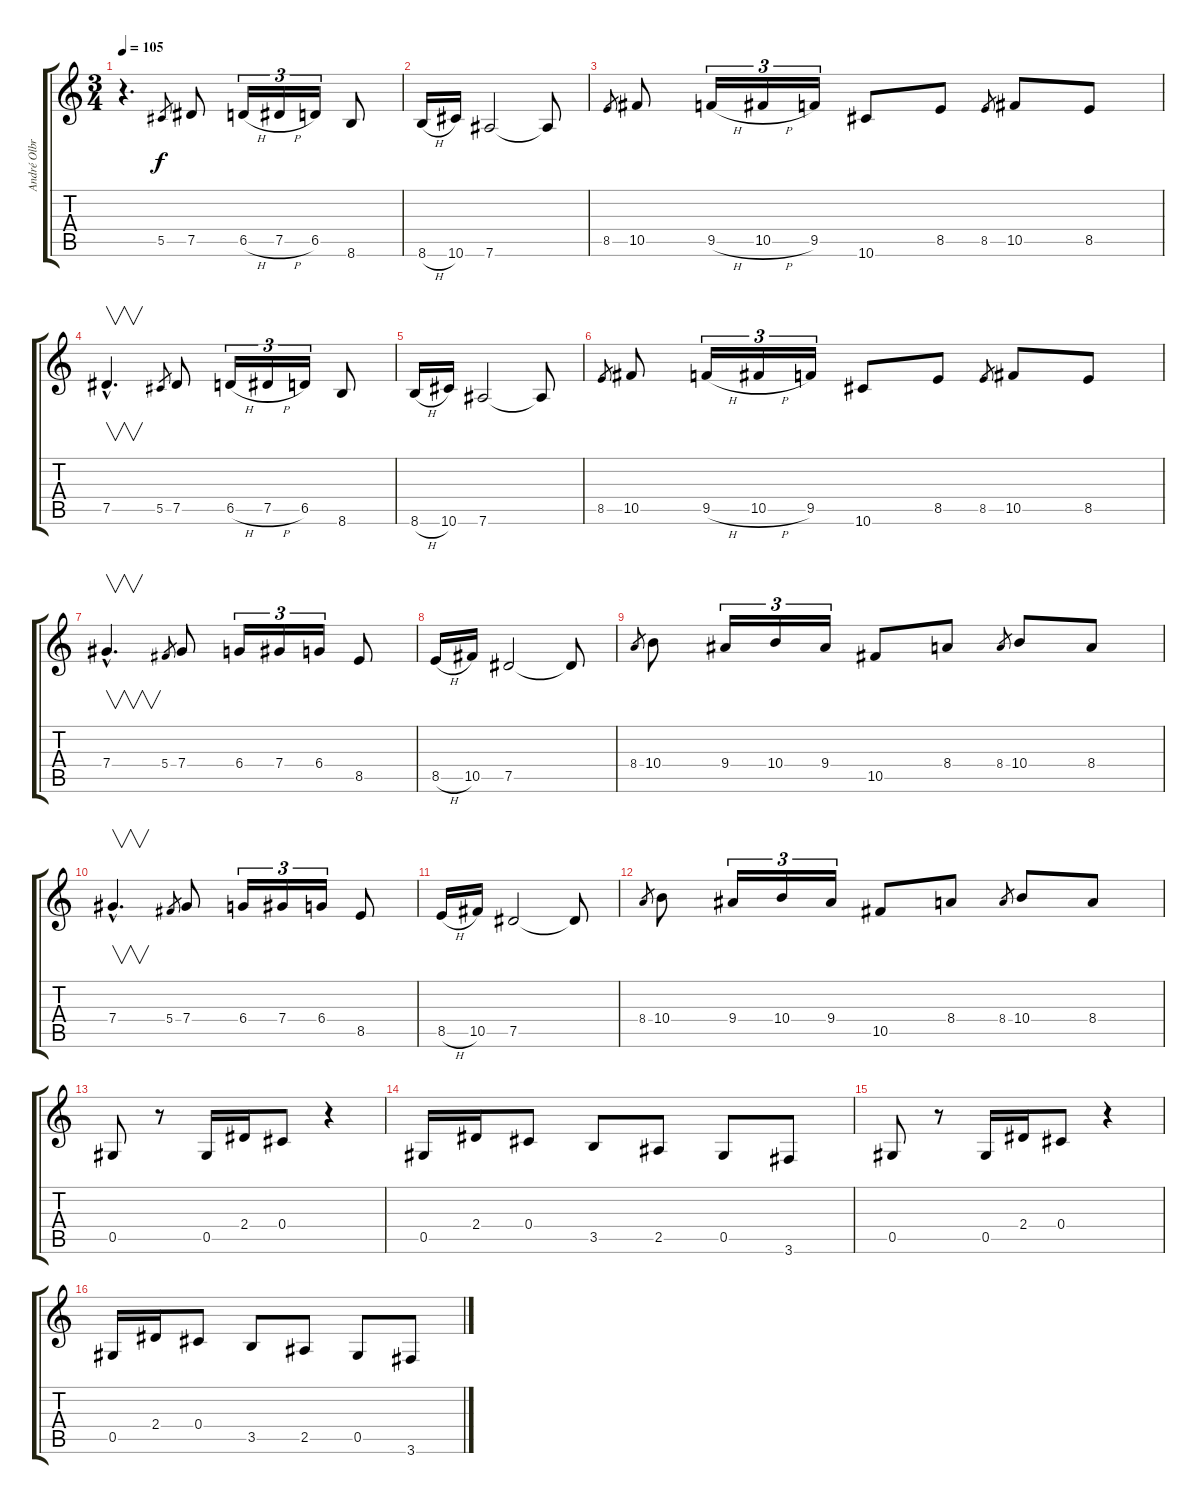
\track ("André Olbrich" "André Olbr") {instrument distortionguitar}
\staff {score tabs}
\tuning (Eb4 Bb3 Gb3 Db3 Ab2 Eb2) {hide}
\ts (3 4)
\tempo 105
\clef g2
\ks c
r.4{d dy f instrument distortionguitar} 5.5.8{gr} 7.5.8 6.5{h}.16{tu (3 2)} 7.5{h}.16{tu (3 2)} 6.5.16{tu (3 2)} 8.6.8 |
8.6{h}.16 10.6.16 7.6.2 7.6{t}.8 |
8.5.8{gr} 10.5.8 9.5{h}.16{tu (3 2)} 10.5{h}.16{tu (3 2)} 9.5.16{tu (3 2)} 10.6.8 8.5.8 8.5.8{gr} 10.5.8 8.5.8 |
7.5{hac}.4{v d} 5.5.8{gr} 7.5.8 6.5{h}.16{tu (3 2)} 7.5{h}.16{tu (3 2)} 6.5.16{tu (3 2)} 8.6.8 |
8.6{h}.16 10.6.16 7.6.2 7.6{t}.8 |
8.5.8{gr} 10.5.8 9.5{h}.16{tu (3 2)} 10.5{h}.16{tu (3 2)} 9.5.16{tu (3 2)} 10.6.8 8.5.8 8.5.8{gr} 10.5.8 8.5.8 |
7.4{hac}.4{v d} 5.4.8{gr} 7.4.8 6.4.16{tu (3 2)} 7.4.16{tu (3 2)} 6.4.16{tu (3 2)} 8.5.8 |
8.5{h}.16 10.5.16 7.5.2 7.5{t}.8 |
8.4.8{gr} 10.4.8 9.4.16{tu (3 2)} 10.4.16{tu (3 2)} 9.4.16{tu (3 2)} 10.5.8 8.4.8 8.4.8{gr} 10.4.8 8.4.8 |
7.4{hac}.4{v d} 5.4.8{gr} 7.4.8 6.4.16{tu (3 2)} 7.4.16{tu (3 2)} 6.4.16{tu (3 2)} 8.5.8 |
8.5{h}.16 10.5.16 7.5.2 7.5{t}.8 |
8.4.8{gr} 10.4.8 9.4.16{tu (3 2)} 10.4.16{tu (3 2)} 9.4.16{tu (3 2)} 10.5.8 8.4.8 8.4.8{gr} 10.4.8 8.4.8 |
0.5.8{volume 0} r.8 0.5.16 2.4.16 0.4.8 r.4 |
0.5.16 2.4.16 0.4.8 3.5.8 2.5.8 0.5.8 3.6.8 |
0.5.8 r.8 0.5.16 2.4.16 0.4.8 r.4 |
0.5.16 2.4.16 0.4.8 3.5.8 2.5.8 0.5.8 3.6.8
